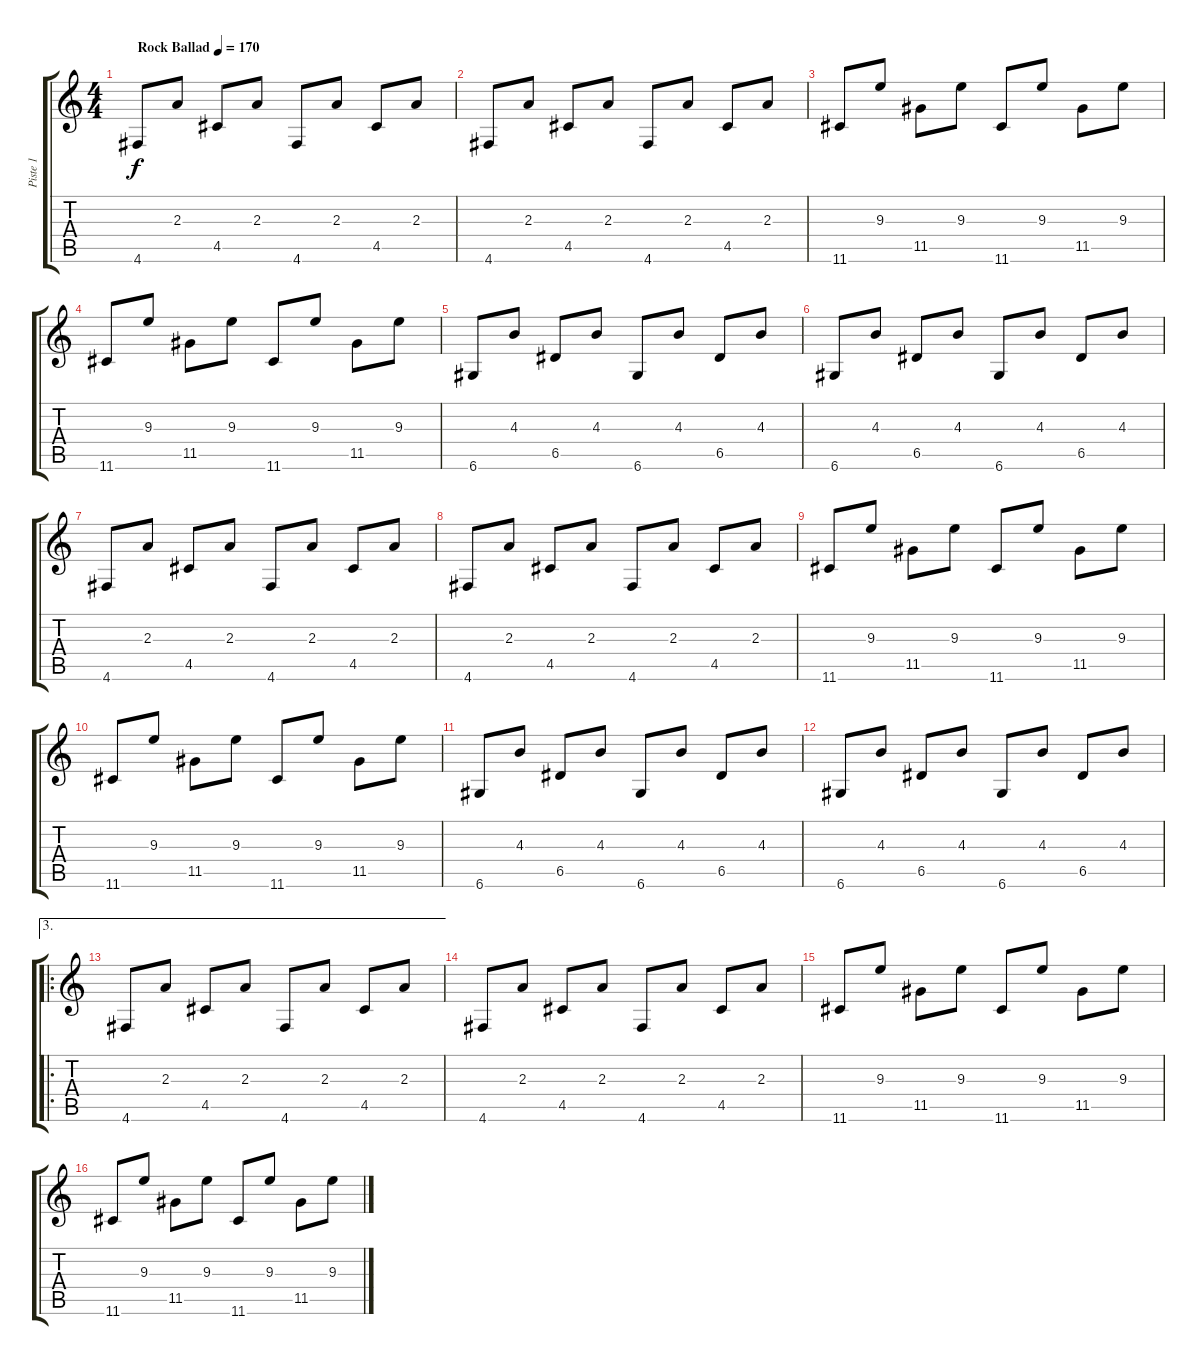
\track ("Piste 1" "Piste 1") {instrument acousticguitarnylon}
\staff {score tabs}
\tuning (E4 B3 G3 D3 A2 D2) {hide}
\ts (4 4)
\tempo (170 "Rock Ballad")
\clef g2
\ks c
4.6.8{dy f instrument acousticguitarnylon} 2.3.8 4.5.8 2.3.8 4.6.8 2.3.8 4.5.8 2.3.8 |
4.6.8 2.3.8 4.5.8 2.3.8 4.6.8 2.3.8 4.5.8 2.3.8 |
11.6.8 9.3.8 11.5.8 9.3.8 11.6.8 9.3.8 11.5.8 9.3.8 |
11.6.8 9.3.8 11.5.8 9.3.8 11.6.8 9.3.8 11.5.8 9.3.8 |
6.6.8 4.3.8 6.5.8 4.3.8 6.6.8 4.3.8 6.5.8 4.3.8 |
6.6.8 4.3.8 6.5.8 4.3.8 6.6.8 4.3.8 6.5.8 4.3.8 |
4.6.8 2.3.8 4.5.8 2.3.8 4.6.8 2.3.8 4.5.8 2.3.8 |
4.6.8 2.3.8 4.5.8 2.3.8 4.6.8 2.3.8 4.5.8 2.3.8 |
11.6.8 9.3.8 11.5.8 9.3.8 11.6.8 9.3.8 11.5.8 9.3.8 |
11.6.8 9.3.8 11.5.8 9.3.8 11.6.8 9.3.8 11.5.8 9.3.8 |
6.6.8 4.3.8 6.5.8 4.3.8 6.6.8 4.3.8 6.5.8 4.3.8 |
6.6.8 4.3.8 6.5.8 4.3.8 6.6.8 4.3.8 6.5.8 4.3.8 |
\ae 3
\ro
4.6.8 2.3.8 4.5.8 2.3.8 4.6.8 2.3.8 4.5.8 2.3.8 |
4.6.8 2.3.8 4.5.8 2.3.8 4.6.8 2.3.8 4.5.8 2.3.8 |
11.6.8 9.3.8 11.5.8 9.3.8 11.6.8 9.3.8 11.5.8 9.3.8 |
11.6.8 9.3.8 11.5.8 9.3.8 11.6.8 9.3.8 11.5.8 9.3.8
